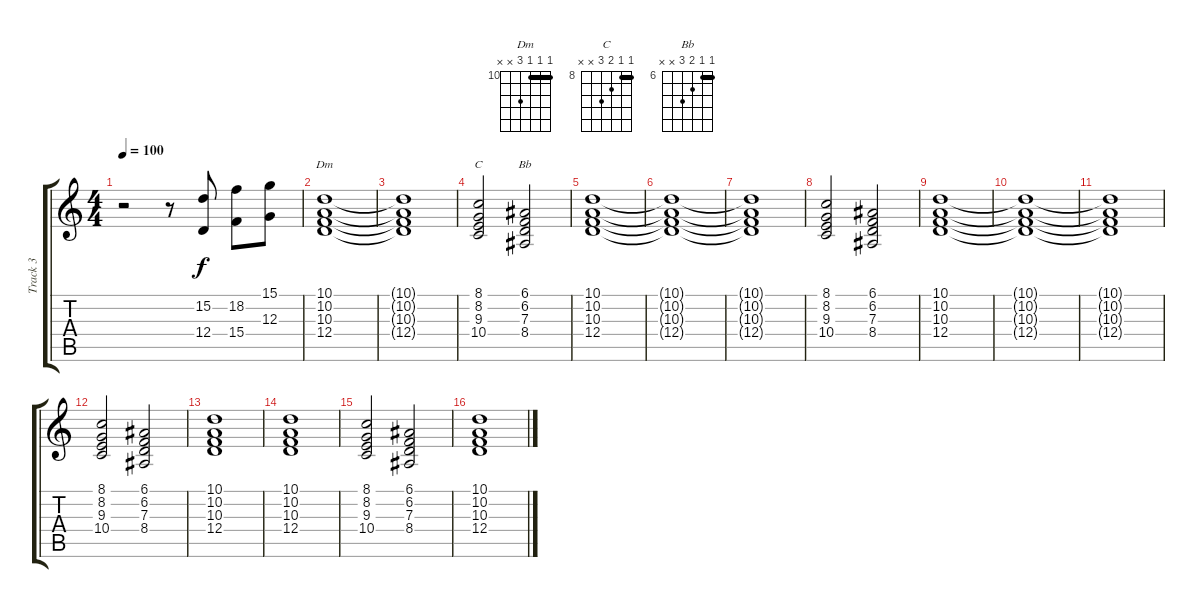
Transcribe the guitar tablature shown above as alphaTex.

\track ("Track 3" "Track 3") {instrument rockorgan}
\staff {score tabs}
\tuning (E4 B3 G3 D3 A2 E2) {hide}
\chord ("Dm" 10 10 10 12 x x) {firstfret 10 barre 10}
\chord ("C" 8 8 9 10 x x) {firstfret 8 barre 8}
\chord ("Bb" 6 6 7 8 x x) {firstfret 6 barre 6}
\ts (4 4)
\tempo 100
\clef g2
\ks c
r.2{dy f instrument rockorgan} r.8 (15.2 12.4).8 (18.2 15.4).8 (15.1 12.3).8 |
(10.1 10.2 10.3 12.4).1{ch "Dm"} |
(10.1{t} 10.2{t} 10.3{t} 12.4{t}).1 |
(8.1 8.2 9.3 10.4).2{ch "C"} (6.1 6.2 7.3 8.4).2{ch "Bb"} |
(10.1 10.2 10.3 12.4).1 |
(10.1{t} 10.2{t} 10.3{t} 12.4{t}).1 |
(10.1{t} 10.2{t} 10.3{t} 12.4{t}).1 |
(8.1 8.2 9.3 10.4).2 (6.1 6.2 7.3 8.4).2 |
(10.1 10.2 10.3 12.4).1 |
(10.1{t} 10.2{t} 10.3{t} 12.4{t}).1 |
(10.1{t} 10.2{t} 10.3{t} 12.4{t}).1 |
(8.1 8.2 9.3 10.4).2 (6.1 6.2 7.3 8.4).2 |
(10.1 10.2 10.3 12.4).1 |
(10.1 10.2 10.3 12.4).1 |
(8.1 8.2 9.3 10.4).2 (6.1 6.2 7.3 8.4).2 |
(10.1 10.2 10.3 12.4).1
